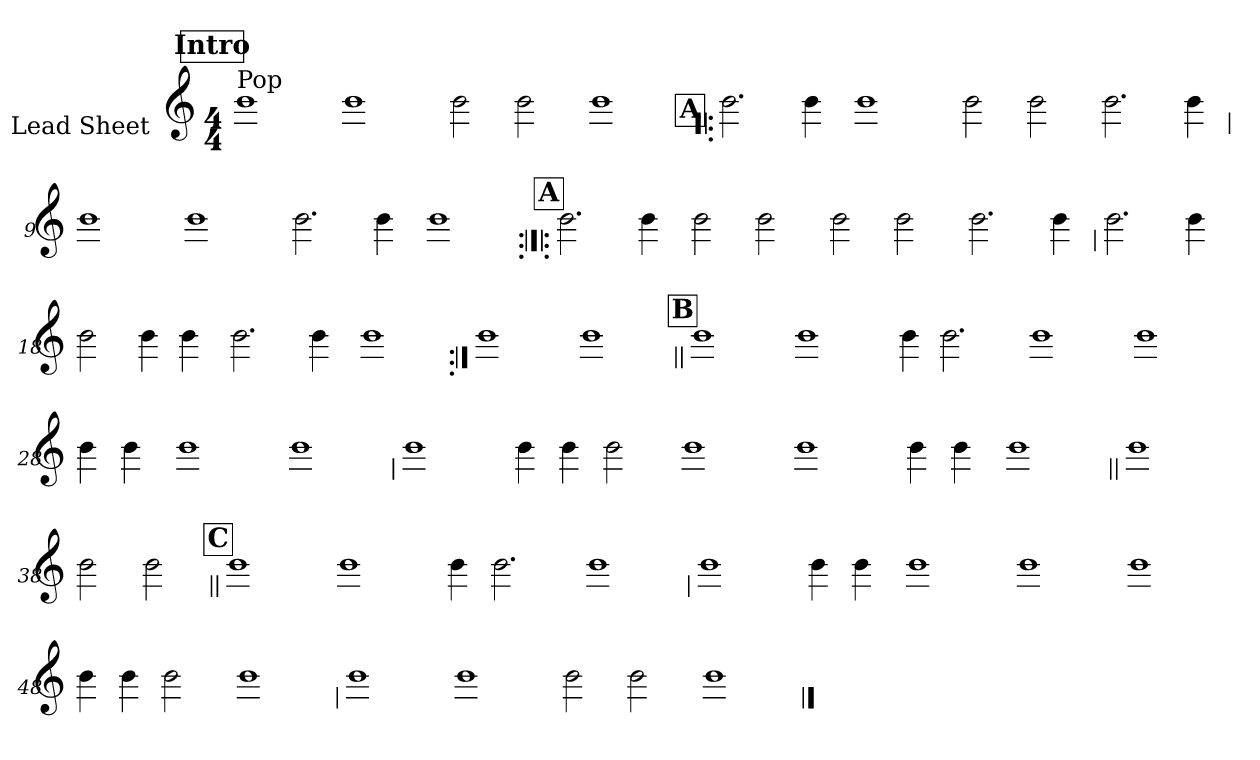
**kern
*part1
*staff1
*I"Lead Sheet
*stria0
*clefG2
*k[]
*C:
*M4/4
*MM72
!!LO:REH:place=s1:a:t=Intro
=1||
!LO:TX:a:t=Pop
1b
=2-
1b
=3-
2b
2b
=4-
1b
!!LO:LB:g=z
!!LO:REH:place=s1:a:t=A
=5!|:
2.b
4b
=6-
1b
=7-
2b
2b
=8-
2.b
4b
!!LO:LB:g=z
=9
1b
=10-
1b
=11-
2.b
4b
=12-
1b
!!LO:LB:g=z
!!LO:REH:place=s1:a:t=A
=13:|!|:
2.b
4b
=14-
2b
2b
=15-
2b
2b
=16-
2.b
4b
!!LO:LB:g=z
=17
2.b
4b
=18-
2b
4b
4b
=19-
2.b
4b
=20-
1b
!!LO:LB:g=z
=21:|!
1b
=22-
1b
!!LO:LB:g=z
!!LO:REH:place=s1:a:t=B
=23||
1b
=24-
1b
=25-
4b
2.b
=26-
1b
=27-
1b
=28-
4b
4b
=29-
1b
=30-
1b
!!LO:LB:g=z
=31
1b
=32-
4b
4b
2b
=33-
1b
=34-
1b
=35-
4b
4b
=36-
1b
!!LO:LB:g=z
=37||
1b
=38-
2b
2b
!!LO:REH:place=s1:a:t=C
=39||
1b
=40-
1b
=41-
4b
2.b
=42-
1b
!!LO:LB:g=z
=43
1b
=44-
4b
4b
=45-
1b
=46-
1b
=47-
1b
=48-
4b
4b
2b
=49-
1b
!!LO:LB:g=z
=50
1b
=51-
1b
=52-
2b
2b
=53-
1b
==
*-
